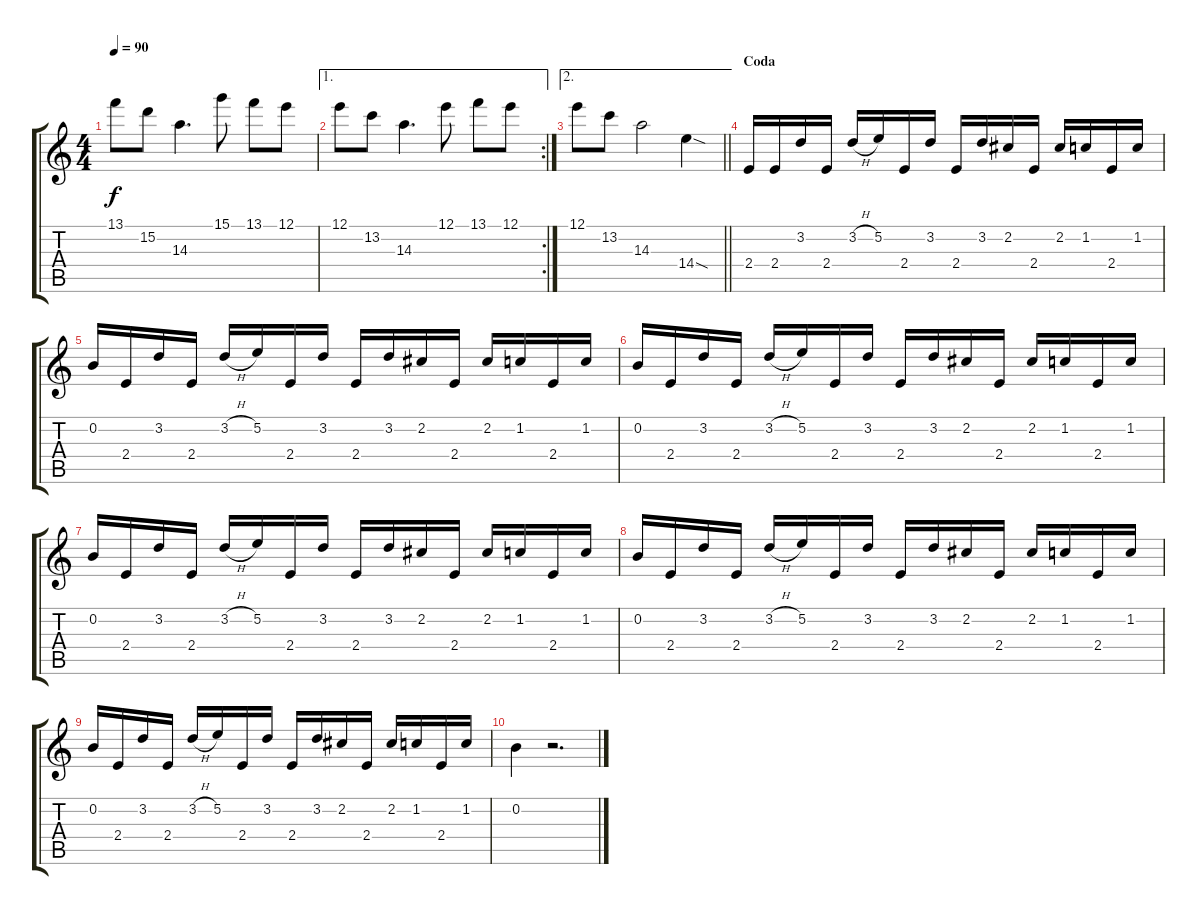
\track "" {instrument acousticguitarsteel}
\staff {score tabs}
\tuning (E4 B3 G3 D3 A2 E2) {hide}
\ts (4 4)
\tempo 90
\clef g2
\ks c
13.1.8{dy f} 15.2.8 14.3.4{d} 15.1.8 13.1.8 12.1.8 |
\ae 1
\rc 2
12.1.8 13.2.8 14.3.4{d} 12.1.8 13.1.8 12.1.8 |
\ae 2
\barLineRight lightlight
12.1.8 13.2.8 14.3.2 14.4{sod}.4 |
\section ("" "Coda")
2.4.16 2.4.16 3.2.16 2.4.16 3.2{h}.16 5.2.16 2.4.16 3.2.16 2.4.16 3.2.16 2.2.16 2.4.16 2.2.16 1.2.16 2.4.16 1.2.16 |
0.2.16 2.4.16 3.2.16 2.4.16 3.2{h}.16 5.2.16 2.4.16 3.2.16 2.4.16 3.2.16 2.2.16 2.4.16 2.2.16 1.2.16 2.4.16 1.2.16 |
0.2.16 2.4.16 3.2.16 2.4.16 3.2{h}.16 5.2.16 2.4.16 3.2.16 2.4.16 3.2.16 2.2.16 2.4.16 2.2.16 1.2.16 2.4.16 1.2.16 |
0.2.16 2.4.16 3.2.16 2.4.16 3.2{h}.16 5.2.16 2.4.16 3.2.16 2.4.16 3.2.16 2.2.16 2.4.16 2.2.16 1.2.16 2.4.16 1.2.16 |
0.2.16 2.4.16 3.2.16 2.4.16 3.2{h}.16 5.2.16 2.4.16 3.2.16 2.4.16 3.2.16 2.2.16 2.4.16 2.2.16 1.2.16 2.4.16 1.2.16 |
0.2.16 2.4.16 3.2.16 2.4.16 3.2{h}.16 5.2.16 2.4.16 3.2.16 2.4.16 3.2.16 2.2.16 2.4.16 2.2.16 1.2.16 2.4.16 1.2.16 |
0.2.4 r.2{d}
